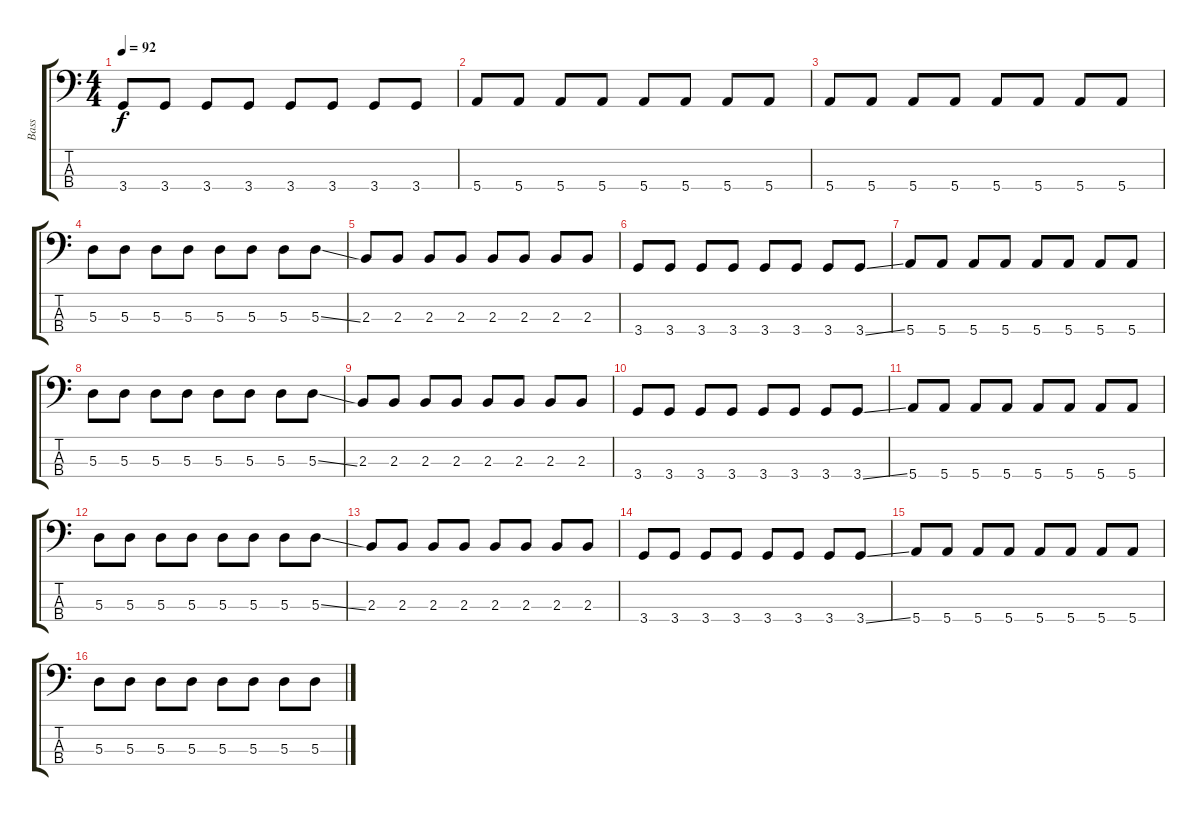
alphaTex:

\track ("Bass" "Bass") {instrument electricbasspick}
\staff {score tabs}
\tuning (G2 D2 A1 E1) {hide}
\ts (4 4)
\tempo 92
\clef f4
\ks c
3.4.8{dy f} 3.4.8 3.4.8 3.4.8 3.4.8 3.4.8 3.4.8 3.4.8 |
5.4.8 5.4.8 5.4.8 5.4.8 5.4.8 5.4.8 5.4.8 5.4.8 |
5.4.8 5.4.8 5.4.8 5.4.8 5.4.8 5.4.8 5.4.8 5.4.8 |
5.3.8 5.3.8 5.3.8 5.3.8 5.3.8 5.3.8 5.3.8 5.3{ss}.8 |
2.3.8 2.3.8 2.3.8 2.3.8 2.3.8 2.3.8 2.3.8 2.3.8 |
3.4.8 3.4.8 3.4.8 3.4.8 3.4.8 3.4.8 3.4.8 3.4{ss}.8 |
5.4.8 5.4.8 5.4.8 5.4.8 5.4.8 5.4.8 5.4.8 5.4.8 |
5.3.8 5.3.8 5.3.8 5.3.8 5.3.8 5.3.8 5.3.8 5.3{ss}.8 |
2.3.8 2.3.8 2.3.8 2.3.8 2.3.8 2.3.8 2.3.8 2.3.8 |
3.4.8 3.4.8 3.4.8 3.4.8 3.4.8 3.4.8 3.4.8 3.4{ss}.8 |
5.4.8 5.4.8 5.4.8 5.4.8 5.4.8 5.4.8 5.4.8 5.4.8 |
5.3.8 5.3.8 5.3.8 5.3.8 5.3.8 5.3.8 5.3.8 5.3{ss}.8 |
2.3.8 2.3.8 2.3.8 2.3.8 2.3.8 2.3.8 2.3.8 2.3.8 |
3.4.8 3.4.8 3.4.8 3.4.8 3.4.8 3.4.8 3.4.8 3.4{ss}.8 |
5.4.8 5.4.8 5.4.8 5.4.8 5.4.8 5.4.8 5.4.8 5.4.8 |
5.3.8 5.3.8 5.3.8 5.3.8 5.3.8 5.3.8 5.3.8 5.3{ss}.8
